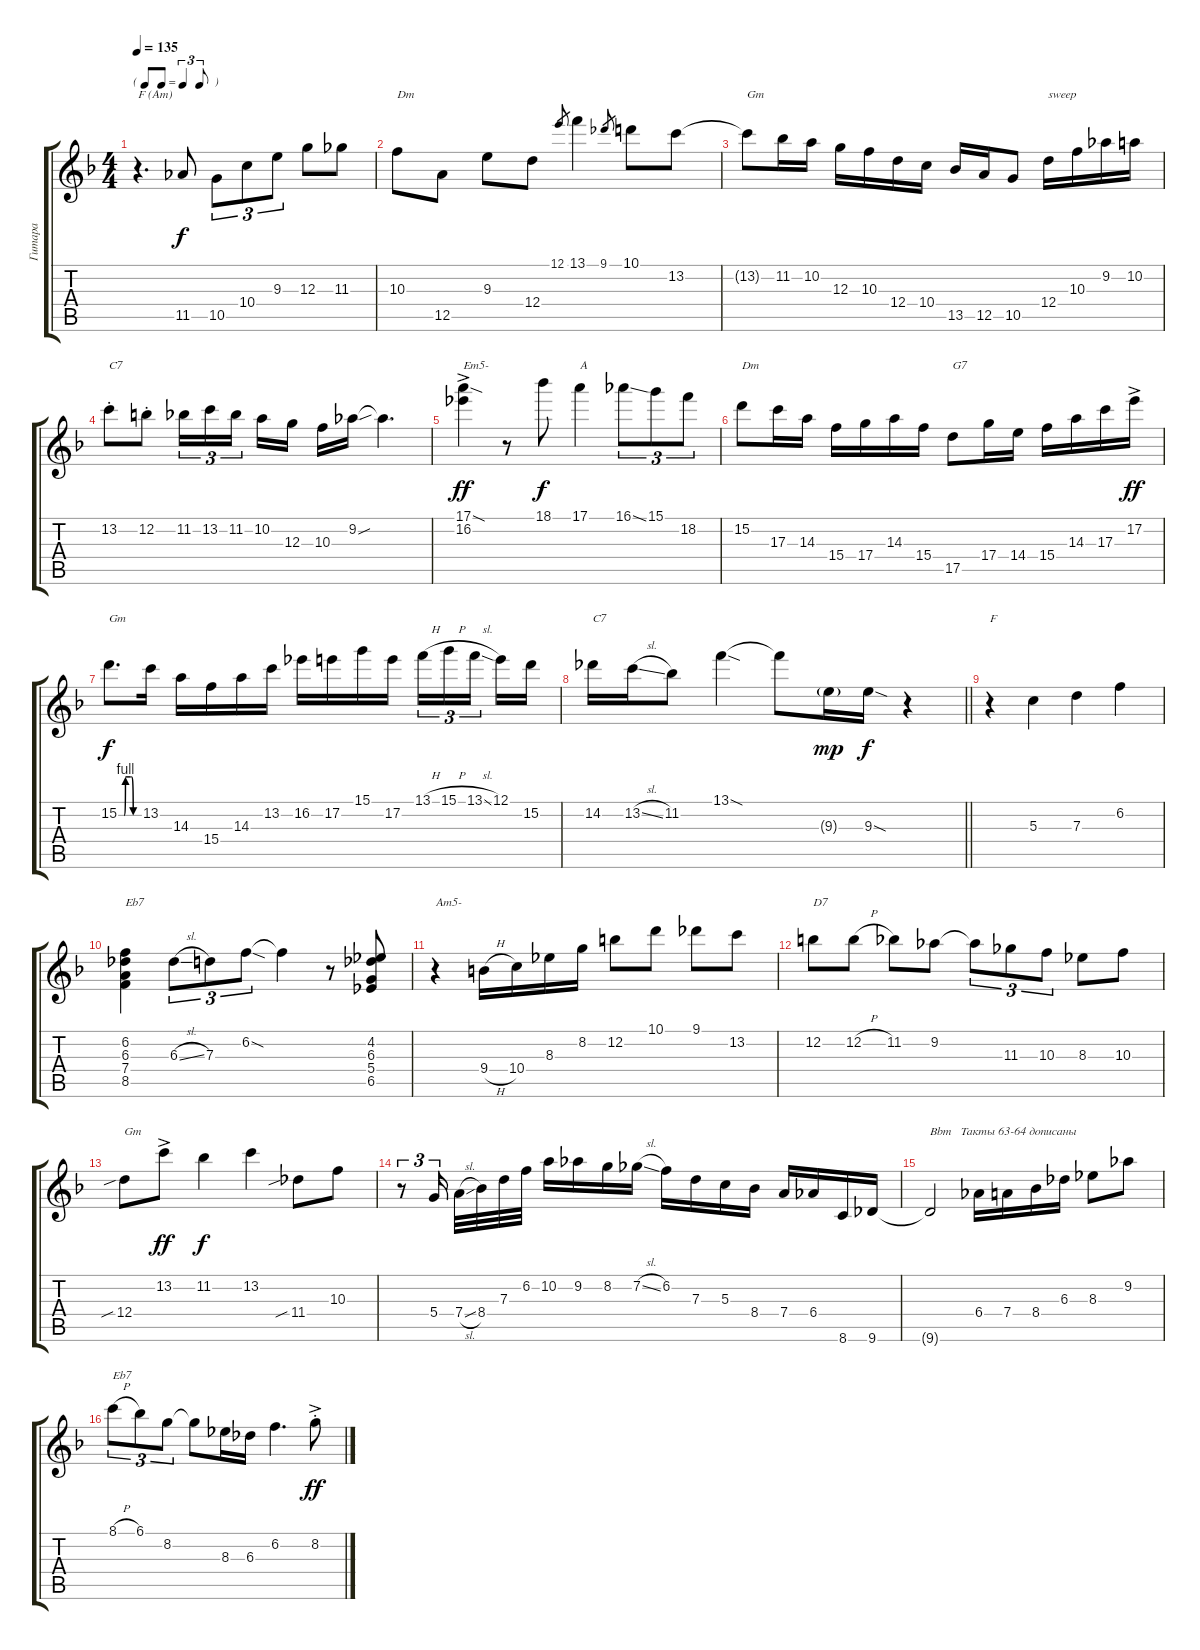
\track ("Гитара" "Гитара") {instrument electricguitarjazz}
\staff {score tabs}
\tuning (E4 B3 G3 D3 A2 E2) {hide}
\ts (4 4)
\tf triplet8th
\tempo 135
\clef g2
\ks f
r.4{d txt "F (Am)" dy f} 11.5.8 10.5.8{tu (3 2)} 10.4.8{tu (3 2)} 9.3.8{tu (3 2)} 12.3.8 11.3.8 |
10.3.8{txt "Dm"} 12.5.8 9.3.8 12.4.8 12.1.8{gr} 13.1.4 9.1.8{gr} 10.1.8 13.2.8 |
13.2{t}.8{txt "Gm"} 11.2.16 10.2.16 12.3.16 10.3.16 12.4.16 10.4.16 13.5.16 12.5.16 10.5.8 12.4.16{txt "sweep"} 10.3.16 9.2.16 10.2.16 |
13.2{st}.8{txt "C7"} 12.2{st}.8 11.2.16{tu (3 2)} 13.2.16{tu (3 2)} 11.2.16{tu (3 2) beam splitsecondary} 10.2.16 12.3.16 10.3.16 9.2{sou}.16 9.2{t}.4{d} |
(17.1{sod ac} 16.2).4{txt "Em5-" dy ff} r.8 18.1.8{dy f} 17.1.4{txt "A"} 16.1{ss}.8{tu (3 2)} 15.1.8{tu (3 2)} 18.2.8{tu (3 2)} |
15.2.8{txt "Dm"} 17.3.16 14.3.16 15.4.16 17.4.16 14.3.16 15.4.16 17.5.8{txt "G7"} 17.4.16 14.4.16 15.4.16 14.3.16 17.3.16 17.2{ac}.16{dy ff} |
15.2{be (custom 0 0 16 0 20 4 35 4 38 4 43 0 45 0 60 0)}.8{d txt "Gm" dy f} 13.2.16 14.3.16 15.4.16 14.3.16 13.2.16 16.2.16 17.2.16 15.1.16 17.2.16 13.1{h}.16{tu (3 2)} 15.1{h}.16{tu (3 2)} 13.1{sl}.16{tu (3 2) beam splitsecondary} 12.1.16 15.2.16 |
\barLineRight lightlight
14.2.16{txt "C7"} 13.2{sl}.16 11.2.8 13.1{sod}.4 13.1{t}.8 9.3{g}.16{dy mp} 9.3{sod}.16{dy f} r.4 |
r.4{txt "F"} 5.3.4 7.3.4 6.2.4 |
(6.2 6.3 7.4 8.5).4{txt "Eb7"} 6.3{sl}.8{tu (3 2)} 7.3.8{tu (3 2)} 6.2{sod}.8{tu (3 2)} 6.2{t}.4 r.8 (4.2 6.3 5.4 6.5).8 |
r.4{txt "Am5-"} 9.4{h}.16 10.4.16 8.3.16 8.2.16 12.2.8 10.1.8 9.1.8 13.2.8 |
12.2.8{txt "D7"} 12.2{h}.8 11.2.8 9.2.8 9.2{t}.8{tu (3 2)} 11.3.8{tu (3 2)} 10.3.8{tu (3 2)} 8.3.8 10.3.8 |
12.4{sib}.8{txt "Gm"} 13.2{ac}.8{dy ff} 11.2.4{dy f} 13.2.4 11.4{sib}.8 10.3.8 |
r.8{tu (3 2)} 5.4.16{tu (3 2) beam splitsecondary} 7.4{sl}.32 8.4.32 7.3.32 6.2.32 10.2.16 9.2.16 8.2.16 7.2{sl}.16 6.2.16 7.3.16 5.3.16 8.4.16 7.4.16 6.4.16 8.6.16 9.6.16 |
9.6{t}.2{txt "Bbm   Такты 63-64 дописаны"} 6.4.16 7.4.16 8.4.16 6.3.16 8.3.8 9.2.8 |
8.1{h}.8{tu (3 2) txt "Eb7"} 6.1.8{tu (3 2)} 8.2.8{tu (3 2)} 8.2{t}.8 8.3.16 6.3.16 6.2.4{d} 8.2{ac st}.8{dy ff}
